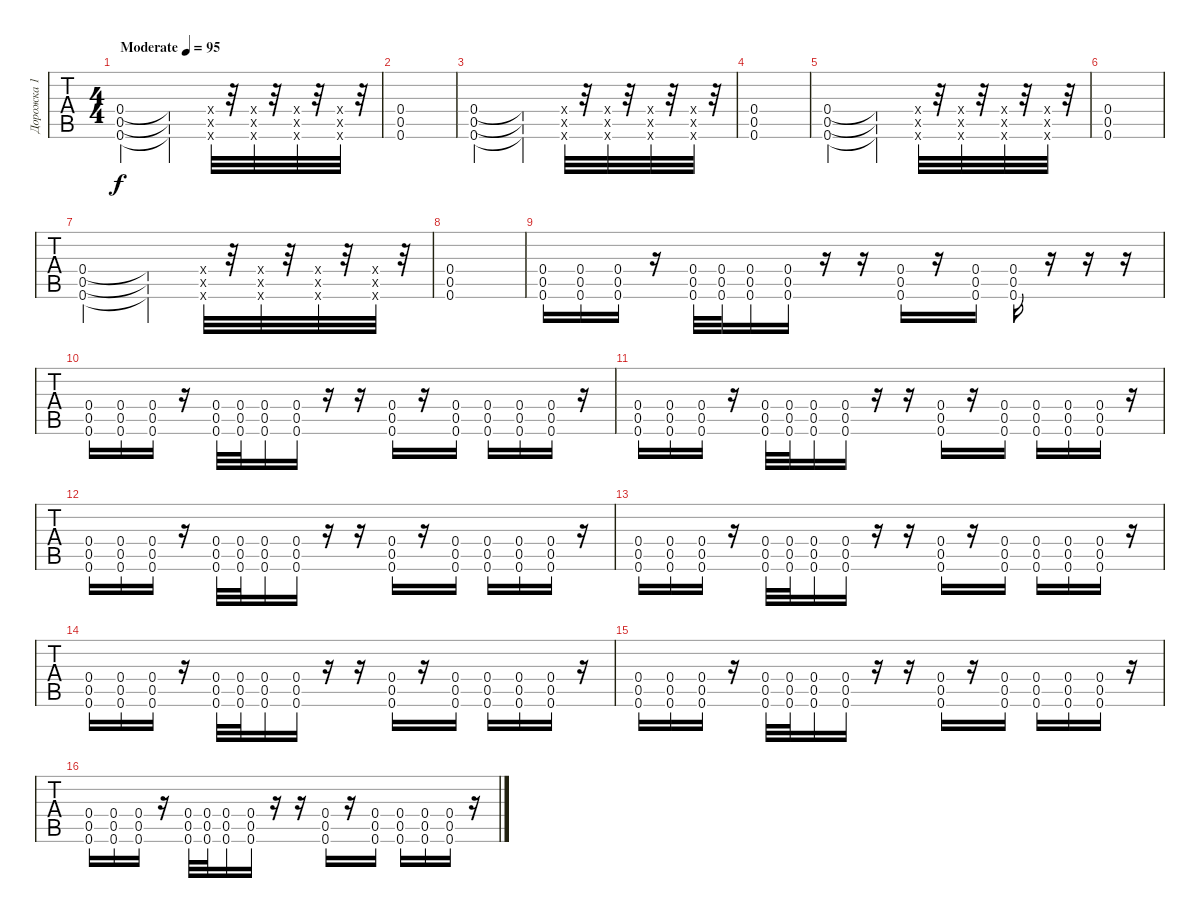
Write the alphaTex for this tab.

\track ("Дорожка 1" "Дорожка 1") {instrument distortionguitar}
\staff {tabs}
\tuning (D4 A3 F3 C3 G2 C2) {hide}
\ts (4 4)
\tempo (95 "Moderate")
\clef g2
\ks c
(0.4 0.5 0.6).2{dy f instrument distortionguitar} (0.4{t} 0.5{t} 0.6{t}).4 (0.4{x} 0.5{x} 0.6{x}).32 r.32 (0.4{x} 0.5{x} 0.6{x}).32 r.32 (0.4{x} 0.5{x} 0.6{x}).32 r.32 (0.4{x} 0.5{x} 0.6{x}).32 r.32 |
(0.4 0.5 0.6).1 |
(0.4 0.5 0.6).2 (0.4{t} 0.5{t} 0.6{t}).4 (0.4{x} 0.5{x} 0.6{x}).32 r.32 (0.4{x} 0.5{x} 0.6{x}).32 r.32 (0.4{x} 0.5{x} 0.6{x}).32 r.32 (0.4{x} 0.5{x} 0.6{x}).32 r.32 |
(0.4 0.5 0.6).1 |
(0.4 0.5 0.6).2 (0.4{t} 0.5{t} 0.6{t}).4 (0.4{x} 0.5{x} 0.6{x}).32 r.32 (0.4{x} 0.5{x} 0.6{x}).32 r.32 (0.4{x} 0.5{x} 0.6{x}).32 r.32 (0.4{x} 0.5{x} 0.6{x}).32 r.32 |
(0.4 0.5 0.6).1 |
(0.4 0.5 0.6).2 (0.4{t} 0.5{t} 0.6{t}).4 (0.4{x} 0.5{x} 0.6{x}).32 r.32 (0.4{x} 0.5{x} 0.6{x}).32 r.32 (0.4{x} 0.5{x} 0.6{x}).32 r.32 (0.4{x} 0.5{x} 0.6{x}).32 r.32 |
(0.4 0.5 0.6).1 |
(0.4 0.5 0.6).16 (0.4 0.5 0.6).16 (0.4 0.5 0.6).16 r.16 (0.4 0.5 0.6).32 (0.4 0.5 0.6).32 (0.4 0.5 0.6).16 (0.4 0.5 0.6).16 r.16 r.16 (0.4 0.5 0.6).16 r.16 (0.4 0.5 0.6).16 (0.4 0.5 0.6).16 r.16 r.16 r.16 |
(0.4 0.5 0.6).16 (0.4 0.5 0.6).16 (0.4 0.5 0.6).16 r.16 (0.4 0.5 0.6).32 (0.4 0.5 0.6).32 (0.4 0.5 0.6).16 (0.4 0.5 0.6).16 r.16 r.16 (0.4 0.5 0.6).16 r.16 (0.4 0.5 0.6).16 (0.4 0.5 0.6).16 (0.4 0.5 0.6).16 (0.4 0.5 0.6).16 r.16 |
(0.4 0.5 0.6).16 (0.4 0.5 0.6).16 (0.4 0.5 0.6).16 r.16 (0.4 0.5 0.6).32 (0.4 0.5 0.6).32 (0.4 0.5 0.6).16 (0.4 0.5 0.6).16 r.16 r.16 (0.4 0.5 0.6).16 r.16 (0.4 0.5 0.6).16 (0.4 0.5 0.6).16 (0.4 0.5 0.6).16 (0.4 0.5 0.6).16 r.16 |
(0.4 0.5 0.6).16 (0.4 0.5 0.6).16 (0.4 0.5 0.6).16 r.16 (0.4 0.5 0.6).32 (0.4 0.5 0.6).32 (0.4 0.5 0.6).16 (0.4 0.5 0.6).16 r.16 r.16 (0.4 0.5 0.6).16 r.16 (0.4 0.5 0.6).16 (0.4 0.5 0.6).16 (0.4 0.5 0.6).16 (0.4 0.5 0.6).16 r.16 |
(0.4 0.5 0.6).16 (0.4 0.5 0.6).16 (0.4 0.5 0.6).16 r.16 (0.4 0.5 0.6).32 (0.4 0.5 0.6).32 (0.4 0.5 0.6).16 (0.4 0.5 0.6).16 r.16 r.16 (0.4 0.5 0.6).16 r.16 (0.4 0.5 0.6).16 (0.4 0.5 0.6).16 (0.4 0.5 0.6).16 (0.4 0.5 0.6).16 r.16 |
(0.4 0.5 0.6).16 (0.4 0.5 0.6).16 (0.4 0.5 0.6).16 r.16 (0.4 0.5 0.6).32 (0.4 0.5 0.6).32 (0.4 0.5 0.6).16 (0.4 0.5 0.6).16 r.16 r.16 (0.4 0.5 0.6).16 r.16 (0.4 0.5 0.6).16 (0.4 0.5 0.6).16 (0.4 0.5 0.6).16 (0.4 0.5 0.6).16 r.16 |
(0.4 0.5 0.6).16 (0.4 0.5 0.6).16 (0.4 0.5 0.6).16 r.16 (0.4 0.5 0.6).32 (0.4 0.5 0.6).32 (0.4 0.5 0.6).16 (0.4 0.5 0.6).16 r.16 r.16 (0.4 0.5 0.6).16 r.16 (0.4 0.5 0.6).16 (0.4 0.5 0.6).16 (0.4 0.5 0.6).16 (0.4 0.5 0.6).16 r.16 |
(0.4 0.5 0.6).16 (0.4 0.5 0.6).16 (0.4 0.5 0.6).16 r.16 (0.4 0.5 0.6).32 (0.4 0.5 0.6).32 (0.4 0.5 0.6).16 (0.4 0.5 0.6).16 r.16 r.16 (0.4 0.5 0.6).16 r.16 (0.4 0.5 0.6).16 (0.4 0.5 0.6).16 (0.4 0.5 0.6).16 (0.4 0.5 0.6).16 r.16
